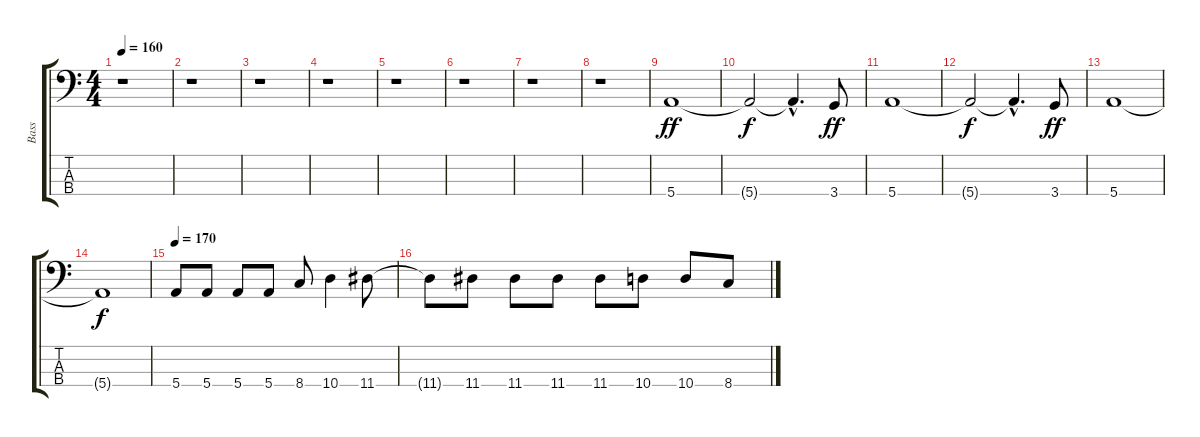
\track ("Bass" "Bass") {instrument electricbasspick}
\staff {score tabs}
\tuning (G2 D2 A1 E1) {hide}
\ts (4 4)
\tempo 160
\clef f4
\ks c
r.1{dy ff instrument electricbasspick} |
r.1 |
r.1 |
r.1 |
r.1 |
r.1 |
r.1 |
r.1 |
5.4.1 |
5.4{t}.2{dy f} 5.4{hac t}.4{d} 3.4.8{dy ff} |
5.4.1 |
5.4{t}.2{dy f} 5.4{hac t}.4{d} 3.4.8{dy ff} |
5.4.1 |
5.4{t}.1{dy f} |
\tempo 170
5.4.8 5.4.8 5.4.8 5.4.8 8.4.8 10.4.4 11.4.8 |
11.4{t}.8 11.4.8 11.4.8 11.4.8 11.4.8 10.4.8 10.4.8 8.4.8
